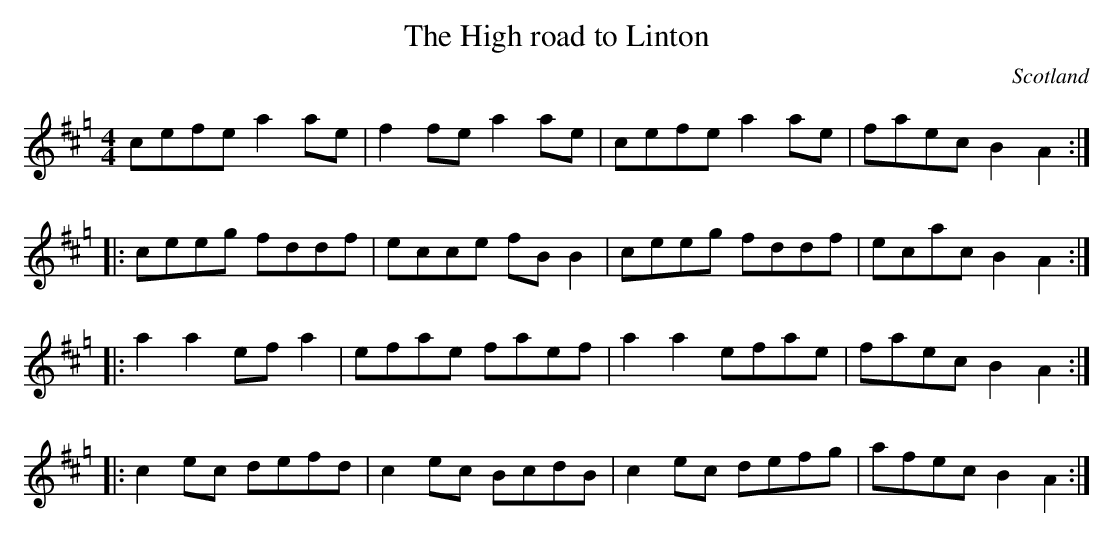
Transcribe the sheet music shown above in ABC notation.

X:1
T:High road to Linton, The
O:Scotland
M:4/4
K:Hp
cefe a2ae|f2fe a2ae|cefe a2ae|faec B2A2:|
|:ceeg fddf|ecce fBB2|ceeg fddf|ecac B2A2:|
|:a2a2 efa2|efae faef|a2a2 efae|faec B2A2:|
|:c2ec defd|c2ec BcdB|c2ec defg|afec B2A2:|
